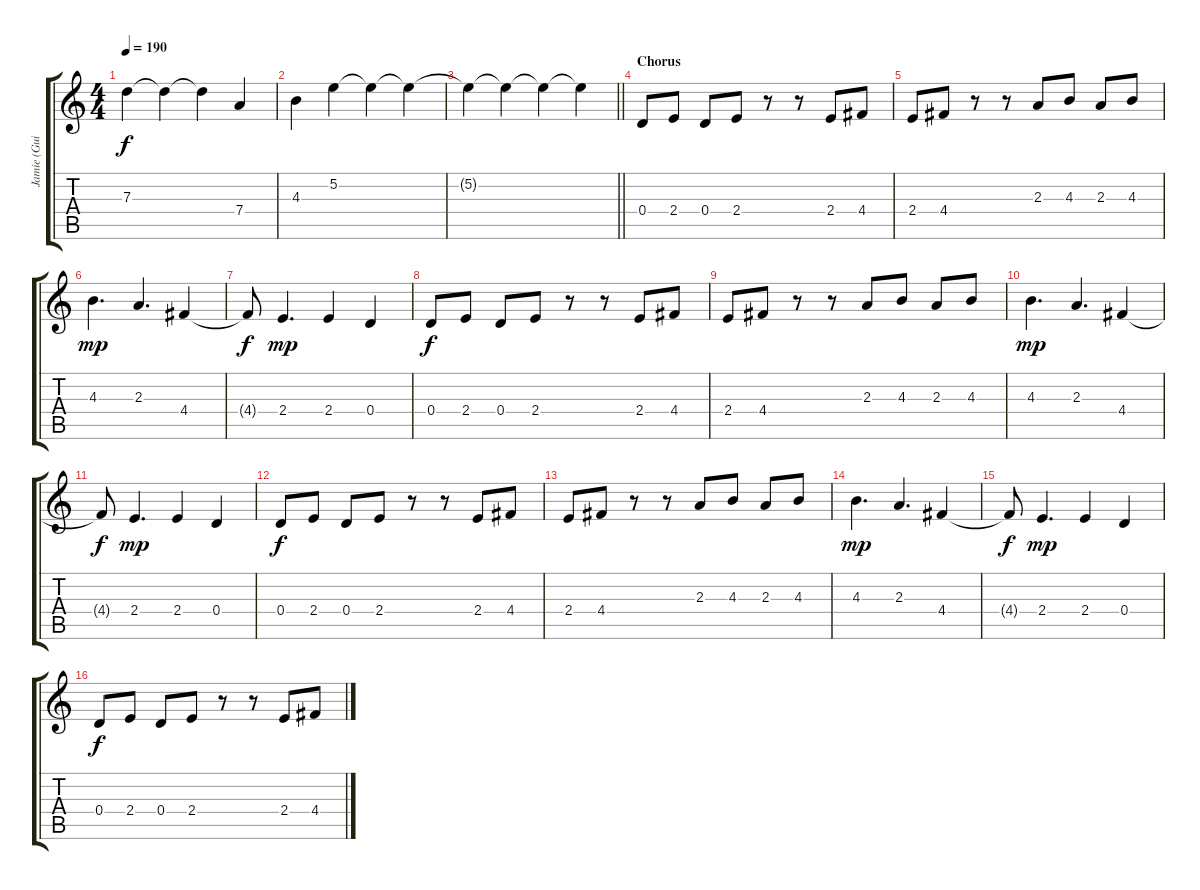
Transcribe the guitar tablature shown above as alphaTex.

\track ("Jamie (Guitar II)" "Jamie (Gui") {instrument electricguitarclean}
\staff {score tabs}
\tuning (E4 B3 G3 D3 A2 E2) {hide}
\ts (4 4)
\tempo 190
\clef g2
\ks c
7.3{t}.4{dy f} 7.3{t}.4 7.3{t}.4 7.4.4 |
4.3.4 5.2.4 5.2{t}.4 5.2{t}.4 |
\barLineRight lightlight
5.2{t}.4 5.2{t}.4 5.2{t}.4 5.2{t}.4 |
\section ("" "Chorus")
0.4.8{instrument overdrivenguitar} 2.4.8 0.4.8 2.4.8 r.8 r.8 2.4.8 4.4.8 |
2.4.8 4.4.8 r.8 r.8 2.3.8 4.3.8 2.3.8 4.3.8 |
4.3.4{d dy mp instrument overdrivenguitar} 2.3.4{d} 4.4.4 |
4.4{t}.8{dy f} 2.4.4{d dy mp} 2.4.4 0.4.4 |
0.4.8{dy f instrument overdrivenguitar} 2.4.8 0.4.8 2.4.8 r.8 r.8 2.4.8 4.4.8 |
2.4.8 4.4.8 r.8 r.8 2.3.8 4.3.8 2.3.8 4.3.8 |
4.3.4{d dy mp instrument overdrivenguitar} 2.3.4{d} 4.4.4 |
4.4{t}.8{dy f} 2.4.4{d dy mp} 2.4.4 0.4.4 |
0.4.8{dy f instrument overdrivenguitar} 2.4.8 0.4.8 2.4.8 r.8 r.8 2.4.8 4.4.8 |
2.4.8 4.4.8 r.8 r.8 2.3.8 4.3.8 2.3.8 4.3.8 |
4.3.4{d dy mp instrument overdrivenguitar} 2.3.4{d} 4.4.4 |
4.4{t}.8{dy f} 2.4.4{d dy mp} 2.4.4 0.4.4 |
0.4.8{dy f instrument overdrivenguitar} 2.4.8 0.4.8 2.4.8 r.8 r.8 2.4.8 4.4.8
